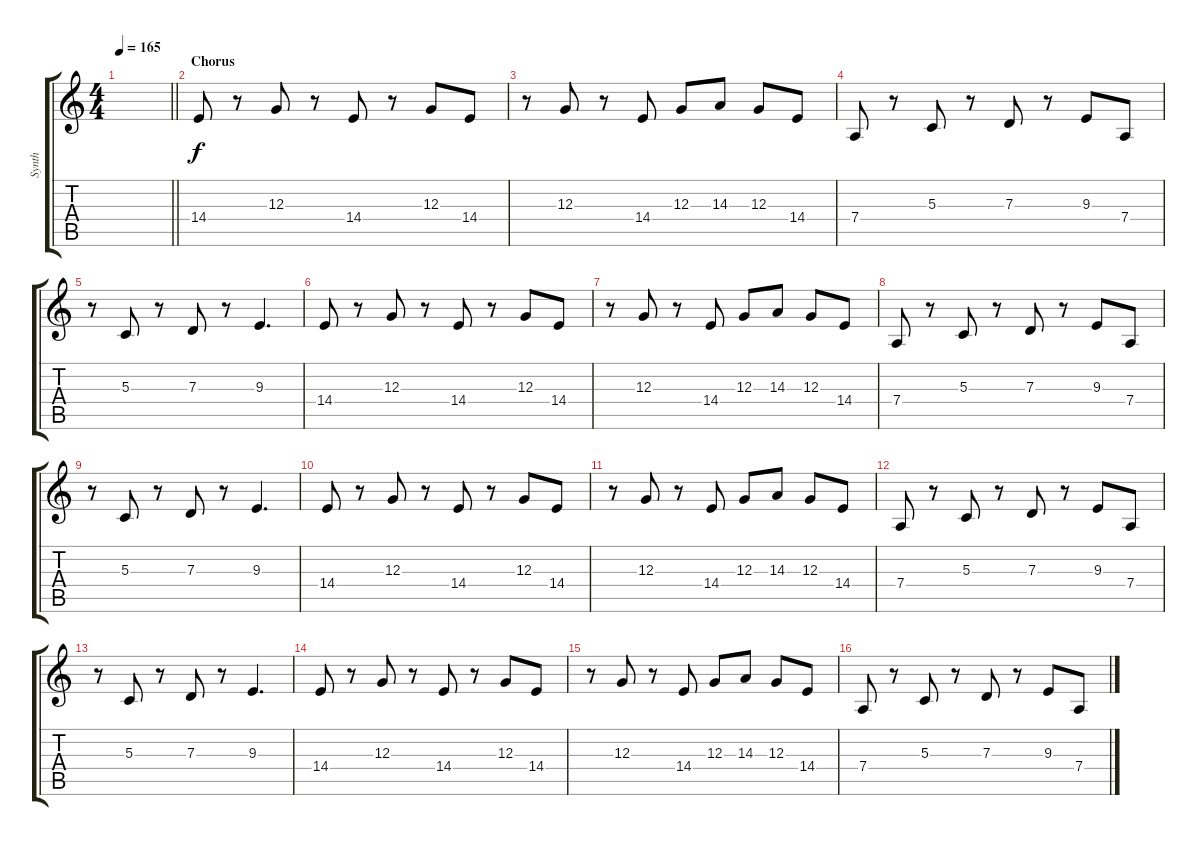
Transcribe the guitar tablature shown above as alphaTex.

\track ("Synth" "Synth") {instrument lead1square}
\staff {score tabs}
\tuning (E4 B3 G3 D3 A2 D2) {hide}
\ts (4 4)
\tempo 165
\clef g2
\barLineRight lightlight
\ks c
|
\section ("" "Chorus")
14.4.8 r.8 12.3.8 r.8 14.4.8 r.8 12.3.8 14.4.8 |
r.8 12.3.8 r.8 14.4.8 12.3.8 14.3.8 12.3.8 14.4.8 |
7.4.8 r.8 5.3.8 r.8 7.3.8 r.8 9.3.8 7.4.8 |
r.8 5.3.8 r.8 7.3.8 r.8 9.3.4{d} |
14.4.8 r.8 12.3.8 r.8 14.4.8 r.8 12.3.8 14.4.8 |
r.8 12.3.8 r.8 14.4.8 12.3.8 14.3.8 12.3.8 14.4.8 |
7.4.8 r.8 5.3.8 r.8 7.3.8 r.8 9.3.8 7.4.8 |
r.8 5.3.8 r.8 7.3.8 r.8 9.3.4{d} |
14.4.8 r.8 12.3.8 r.8 14.4.8 r.8 12.3.8 14.4.8 |
r.8 12.3.8 r.8 14.4.8 12.3.8 14.3.8 12.3.8 14.4.8 |
7.4.8 r.8 5.3.8 r.8 7.3.8 r.8 9.3.8 7.4.8 |
r.8 5.3.8 r.8 7.3.8 r.8 9.3.4{d} |
14.4.8 r.8 12.3.8 r.8 14.4.8 r.8 12.3.8 14.4.8 |
r.8 12.3.8 r.8 14.4.8 12.3.8 14.3.8 12.3.8 14.4.8 |
7.4.8 r.8 5.3.8 r.8 7.3.8 r.8 9.3.8 7.4.8
